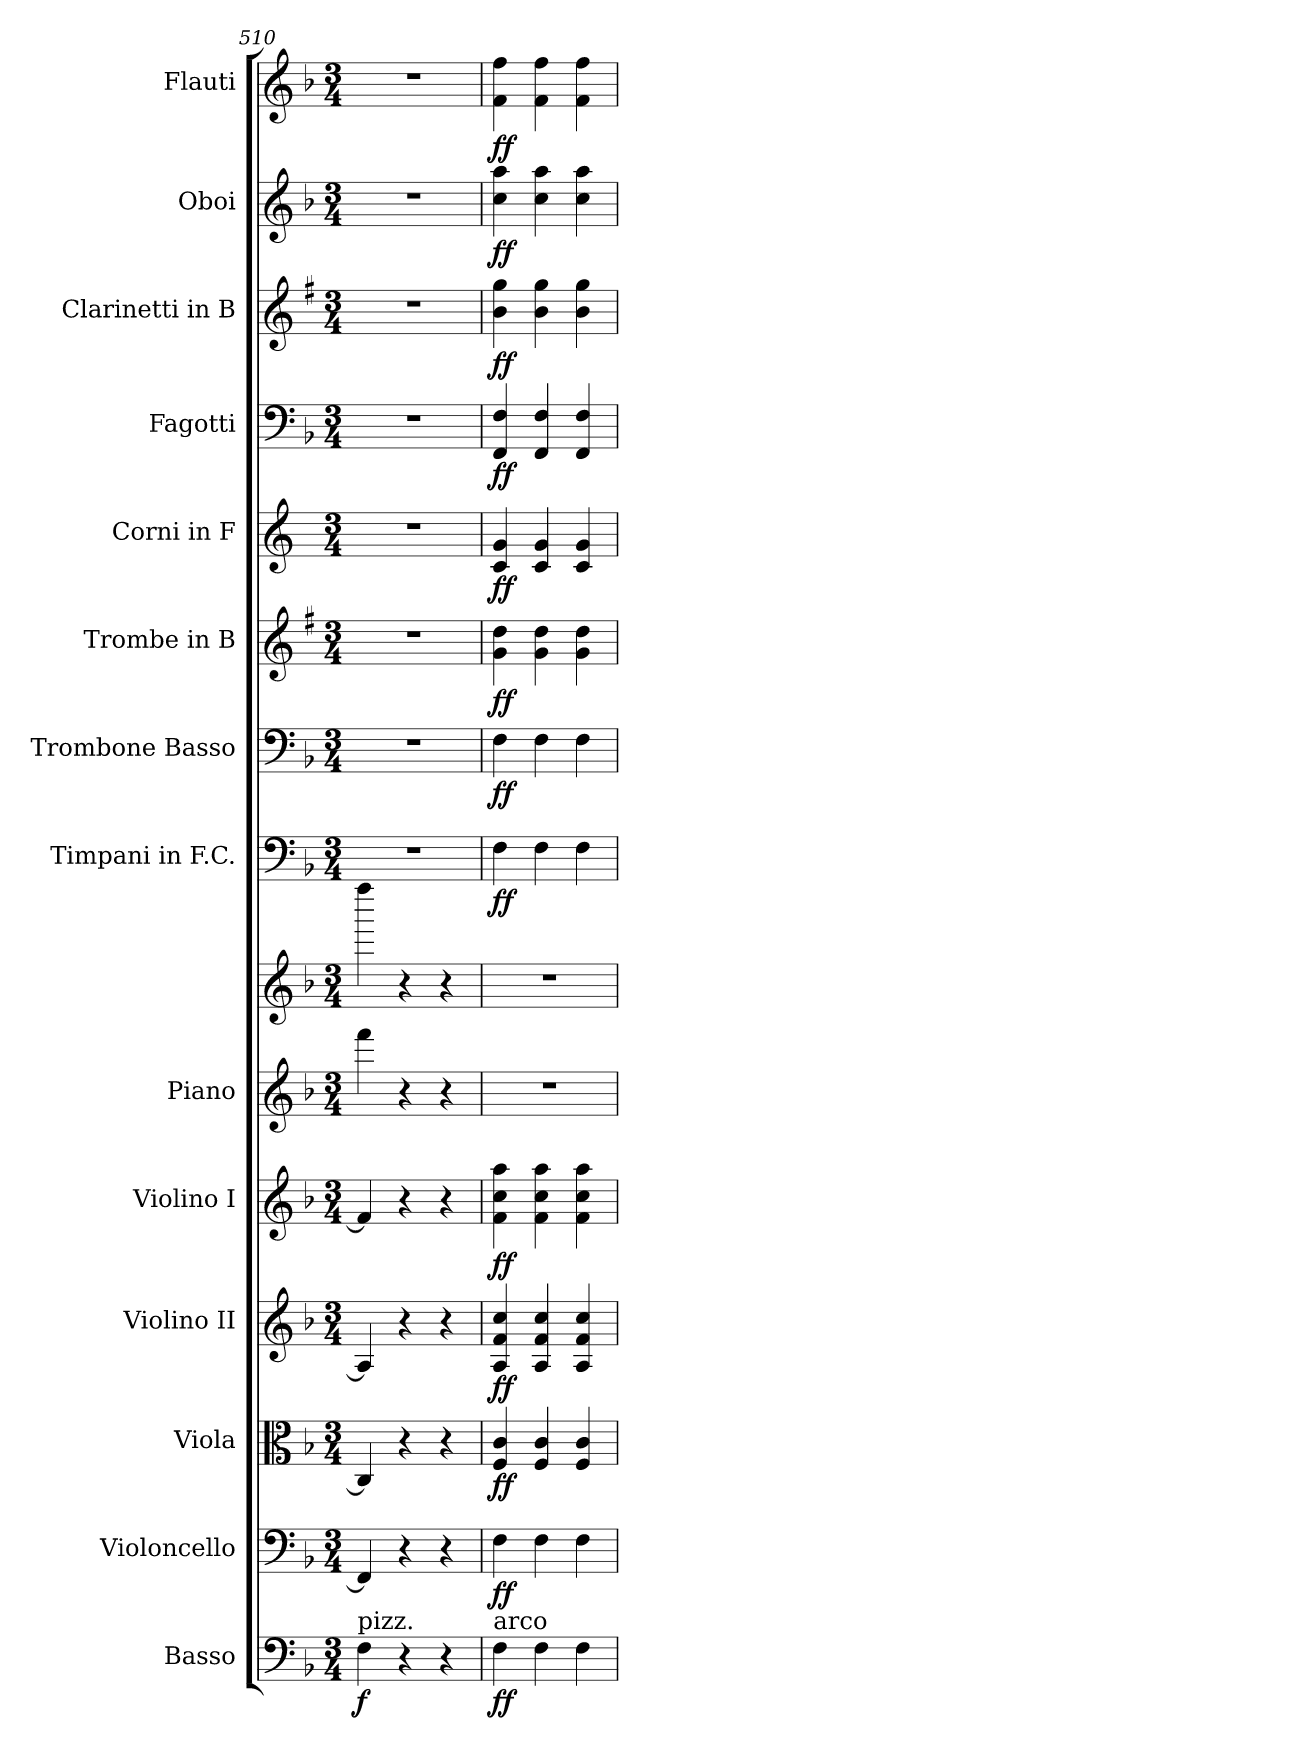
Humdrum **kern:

**kern	**dynam	**kern	**dynam	**kern	**dynam	**kern	**dynam	**kern	**dynam	**kern	**kern	**kern	**dynam	**kern	**dynam	**kern	**dynam	**kern	**dynam	**kern	**dynam	**kern	**dynam	**kern	**dynam	**kern	**dynam
*part14	*part14	*part13	*part13	*part12	*part12	*part11	*part11	*part10	*part10	*part9	*part9	*part8	*part8	*part7	*part7	*part6	*part6	*part5	*part5	*part4	*part4	*part3	*part3	*part2	*part2	*part1	*part1
*staff15	*staff15	*staff14	*staff14	*staff13	*staff13	*staff12	*staff12	*staff11	*staff11	*staff10	*staff9	*staff8	*staff8	*staff7	*staff7	*staff6	*staff6	*staff5	*staff5	*staff4	*staff4	*staff3	*staff3	*staff2	*staff2	*staff1	*staff1
*I"Basso	*	*I"Violoncello	*	*I"Viola	*	*I"Violino II	*	*I"Violino I	*	*I"Piano	*	*I"Timpani in F.C.	*	*I"Trombone Basso	*	*I"Trombe in B	*	*I"Corni in F	*	*I"Fagotti	*	*I"Clarinetti in B	*	*I"Oboi	*	*I"Flauti	*
*	*	*	*	*	*	*	*	*	*	*I'Pno.	*	*I'Timp.	*	*	*	*	*	*	*	*	*	*	*	*I'Ob.	*	*I'Fl.	*
*clefF4	*	*clefF4	*	*clefC3	*	*clefG2	*	*clefG2	*	*clefG2	*clefG2	*clefF4	*	*clefF4	*	*clefG2	*	*clefG2	*	*clefF4	*	*clefG2	*	*clefG2	*	*clefG2	*
*ITrd7c12	*	*	*	*	*	*	*	*	*	*	*	*	*	*	*	*ITrd1c2	*	*ITrd4c7	*	*	*	*ITrd1c2	*	*	*	*	*
*k[b-]	*	*k[b-]	*	*k[b-]	*	*k[b-]	*	*k[b-]	*	*k[b-]	*k[b-]	*k[b-]	*	*k[b-]	*	*k[b-]	*	*k[b-]	*	*k[b-]	*	*k[b-]	*	*k[b-]	*	*k[b-]	*
*M3/4	*	*M3/4	*	*M3/4	*	*M3/4	*	*M3/4	*	*M3/4	*M3/4	*M3/4	*	*M3/4	*	*M3/4	*	*M3/4	*	*M3/4	*	*M3/4	*	*M3/4	*	*M3/4	*
=510	=510	=510	=510	=510	=510	=510	=510	=510	=510	=510	=510	=510	=510	=510	=510	=510	=510	=510	=510	=510	=510	=510	=510	=510	=510	=510	=510
!LO:TX:a:t=pizz.	!	!	!	!	!	!	!	!	!	!	!	!	!	!	!	!	!	!	!	!	!	!	!	!	!	!	!
!	!LO:DY:b	!	!	!	!	!	!	!	!	!	!	!	!	!	!	!	!	!	!	!	!	!	!	!	!	!	!
4FF\	f	4FF/]	.	4C/]	.	4A/]	.	4f/]	.	4fff\	4ffff\	2.r	.	2.r	.	2.r	.	2.r	.	2.r	.	2.r	.	2.r	.	2.r	.
4r	.	4r	.	4r	.	4r	.	4r	.	4r	4r	.	.	.	.	.	.	.	.	.	.	.	.	.	.	.	.
4r	.	4r	.	4r	.	4r	.	4r	.	4r	4r	.	.	.	.	.	.	.	.	.	.	.	.	.	.	.	.
=511	=511	=511	=511	=511	=511	=511	=511	=511	=511	=511	=511	=511	=511	=511	=511	=511	=511	=511	=511	=511	=511	=511	=511	=511	=511	=511	=511
!LO:TX:a:t=arco	!	!	!	!	!	!	!	!	!	!	!	!	!	!	!	!	!	!	!	!	!	!	!	!	!	!	!
!	!LO:DY:b	!	!LO:DY:b	!	!LO:DY:b	!	!LO:DY:b	!	!LO:DY:b	!	!	!	!LO:DY:b	!	!LO:DY:b	!	!LO:DY:b	!	!LO:DY:b	!	!LO:DY:b	!	!LO:DY:b	!	!LO:DY:b	!	!LO:DY:b
4FF\	ff	4F\	ff	4F/ 4c/	ff	4A/ 4f/ 4cc/	ff	4f\ 4cc\ 4aa\	ff	2.r	2.r	4F\	ff	4F\	ff	4f\ 4cc\	ff	4F/ 4c/	ff	4FF/ 4F/	ff	4a\ 4ff\	ff	4cc\ 4aa\	ff	4f\ 4ff\	ff
4FF\	.	4F\	.	4F/ 4c/	.	4A/ 4f/ 4cc/	.	4f\ 4cc\ 4aa\	.	.	.	4F\	.	4F\	.	4f\ 4cc\	.	4F/ 4c/	.	4FF/ 4F/	.	4a\ 4ff\	.	4cc\ 4aa\	.	4f\ 4ff\	.
4FF\	.	4F\	.	4F/ 4c/	.	4A/ 4f/ 4cc/	.	4f\ 4cc\ 4aa\	.	.	.	4F\	.	4F\	.	4f\ 4cc\	.	4F/ 4c/	.	4FF/ 4F/	.	4a\ 4ff\	.	4cc\ 4aa\	.	4f\ 4ff\	.
=	=	=	=	=	=	=	=	=	=	=	=	=	=	=	=	=	=	=	=	=	=	=	=	=	=	=	=
*-	*-	*-	*-	*-	*-	*-	*-	*-	*-	*-	*-	*-	*-	*-	*-	*-	*-	*-	*-	*-	*-	*-	*-	*-	*-	*-	*-
